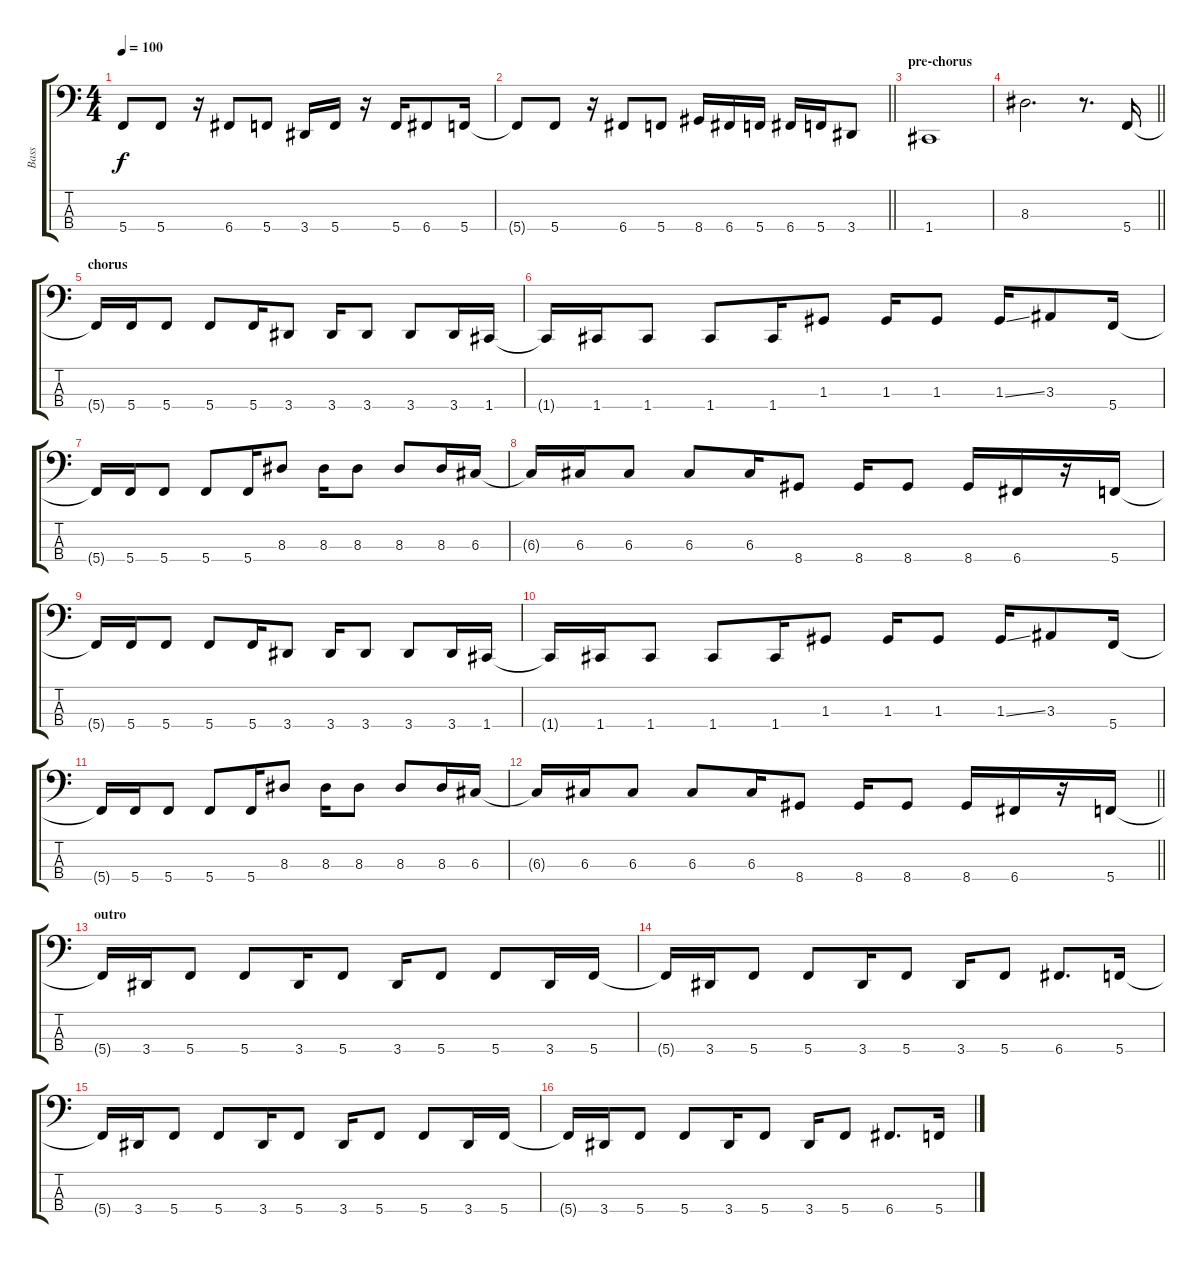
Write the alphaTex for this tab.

\track ("Bass" "Bass") {instrument electricbassfinger}
\staff {score tabs}
\tuning (F2 C2 G1 C1) {hide}
\ts (4 4)
\tempo 100
\clef f4
\ks c
5.4{t}.8{dy f} 5.4.8 r.16 6.4.8 5.4.8 3.4.16 5.4.16 r.16 5.4.16 6.4.8 5.4.16 |
\barLineRight lightlight
5.4{t}.8 5.4.8 r.16 6.4.8 5.4.8 8.4.16 6.4.16 5.4.16 6.4.16 5.4.16 3.4.8 |
\section ("" "pre-chorus")
1.4.1 |
\barLineRight lightlight
8.3.2{d} r.8{d} 5.4.16 |
\section ("" "chorus")
5.4{t}.16 5.4.16 5.4.8 5.4.8 5.4.16 3.4.8 3.4.16 3.4.8 3.4.8 3.4.16 1.4.16 |
1.4{t}.16 1.4.16 1.4.8 1.4.8 1.4.16 1.3.8 1.3.16 1.3.8 1.3{ss}.16 3.3.8 5.4.16 |
5.4{t}.16 5.4.16 5.4.8 5.4.8 5.4.16 8.3.8 8.3.16 8.3.8 8.3.8 8.3.16 6.3.16 |
6.3{t}.16 6.3.16 6.3.8 6.3.8 6.3.16 8.4.8 8.4.16 8.4.8 8.4.16 6.4.16 r.16 5.4.16 |
5.4{t}.16 5.4.16 5.4.8 5.4.8 5.4.16 3.4.8 3.4.16 3.4.8 3.4.8 3.4.16 1.4.16 |
1.4{t}.16 1.4.16 1.4.8 1.4.8 1.4.16 1.3.8 1.3.16 1.3.8 1.3{ss}.16 3.3.8 5.4.16 |
5.4{t}.16 5.4.16 5.4.8 5.4.8 5.4.16 8.3.8 8.3.16 8.3.8 8.3.8 8.3.16 6.3.16 |
\barLineRight lightlight
6.3{t}.16 6.3.16 6.3.8 6.3.8 6.3.16 8.4.8 8.4.16 8.4.8 8.4.16 6.4.16 r.16 5.4.16 |
\section ("" "outro")
5.4{t}.16 3.4.16 5.4.8 5.4.8 3.4.16 5.4.8 3.4.16 5.4.8 5.4.8 3.4.16 5.4.16 |
5.4{t}.16 3.4.16 5.4.8 5.4.8 3.4.16 5.4.8 3.4.16 5.4.8 6.4.8{d} 5.4.16 |
5.4{t}.16 3.4.16 5.4.8 5.4.8 3.4.16 5.4.8 3.4.16 5.4.8 5.4.8 3.4.16 5.4.16 |
5.4{t}.16 3.4.16 5.4.8 5.4.8 3.4.16 5.4.8 3.4.16 5.4.8 6.4.8{d} 5.4.16
